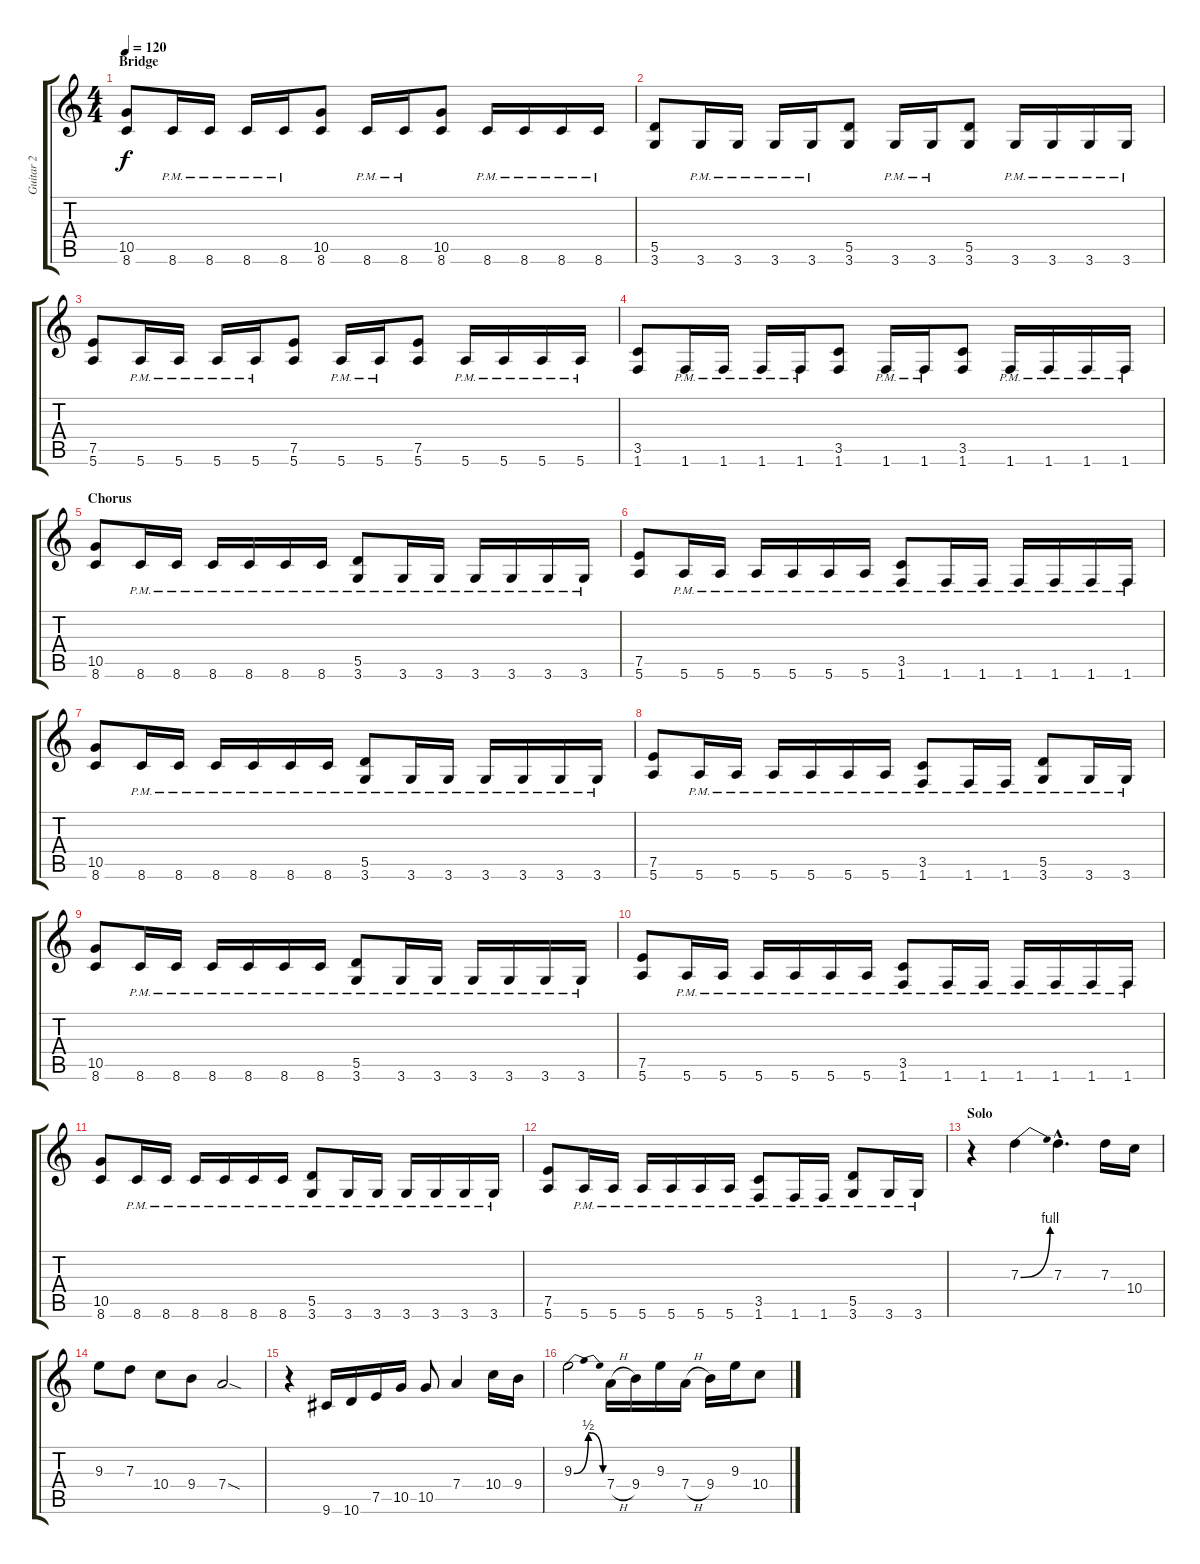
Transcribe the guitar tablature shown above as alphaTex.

\track ("Guitar 2" "Guitar 2") {instrument distortionguitar}
\staff {score tabs}
\tuning (E4 B3 G3 D3 A2 E2) {hide}
\ts (4 4)
\section ("" "Bridge")
\tempo 120
\clef g2
\ks c
(10.5 8.6).8{dy f} 8.6{pm}.16 8.6{pm}.16 8.6{pm}.16 8.6{pm}.16 (10.5 8.6).8 8.6{pm}.16 8.6{pm}.16 (10.5 8.6).8 8.6{pm}.16 8.6{pm}.16 8.6{pm}.16 8.6{pm}.16 |
(5.5 3.6).8 3.6{pm}.16 3.6{pm}.16 3.6{pm}.16 3.6{pm}.16 (5.5 3.6).8 3.6{pm}.16 3.6{pm}.16 (5.5 3.6).8 3.6{pm}.16 3.6{pm}.16 3.6{pm}.16 3.6{pm}.16 |
(7.5 5.6).8 5.6{pm}.16 5.6{pm}.16 5.6{pm}.16 5.6{pm}.16 (7.5 5.6).8 5.6{pm}.16 5.6{pm}.16 (7.5 5.6).8 5.6{pm}.16 5.6{pm}.16 5.6{pm}.16 5.6{pm}.16 |
(3.5 1.6).8 1.6{pm}.16 1.6{pm}.16 1.6{pm}.16 1.6{pm}.16 (3.5 1.6).8 1.6{pm}.16 1.6{pm}.16 (3.5 1.6).8 1.6{pm}.16 1.6{pm}.16 1.6{pm}.16 1.6{pm}.16 |
\section ("" "Chorus")
(10.5 8.6).8 8.6{pm}.16 8.6{pm}.16 8.6{pm}.16 8.6{pm}.16 8.6{pm}.16 8.6{pm}.16 (5.5 3.6{pm}).8 3.6{pm}.16 3.6{pm}.16 3.6{pm}.16 3.6{pm}.16 3.6{pm}.16 3.6{pm}.16 |
(7.5 5.6).8 5.6{pm}.16 5.6{pm}.16 5.6{pm}.16 5.6{pm}.16 5.6{pm}.16 5.6{pm}.16 (3.5 1.6{pm}).8 1.6{pm}.16 1.6{pm}.16 1.6{pm}.16 1.6{pm}.16 1.6{pm}.16 1.6{pm}.16 |
(10.5 8.6).8 8.6{pm}.16 8.6{pm}.16 8.6{pm}.16 8.6{pm}.16 8.6{pm}.16 8.6{pm}.16 (5.5 3.6{pm}).8 3.6{pm}.16 3.6{pm}.16 3.6{pm}.16 3.6{pm}.16 3.6{pm}.16 3.6{pm}.16 |
(7.5 5.6).8 5.6{pm}.16 5.6{pm}.16 5.6{pm}.16 5.6{pm}.16 5.6{pm}.16 5.6{pm}.16 (3.5 1.6{pm}).8 1.6{pm}.16 1.6{pm}.16 (5.5 3.6{pm}).8 3.6{pm}.16 3.6{pm}.16 |
(10.5 8.6).8 8.6{pm}.16 8.6{pm}.16 8.6{pm}.16 8.6{pm}.16 8.6{pm}.16 8.6{pm}.16 (5.5 3.6{pm}).8 3.6{pm}.16 3.6{pm}.16 3.6{pm}.16 3.6{pm}.16 3.6{pm}.16 3.6{pm}.16 |
(7.5 5.6).8 5.6{pm}.16 5.6{pm}.16 5.6{pm}.16 5.6{pm}.16 5.6{pm}.16 5.6{pm}.16 (3.5 1.6{pm}).8 1.6{pm}.16 1.6{pm}.16 1.6{pm}.16 1.6{pm}.16 1.6{pm}.16 1.6{pm}.16 |
(10.5 8.6).8 8.6{pm}.16 8.6{pm}.16 8.6{pm}.16 8.6{pm}.16 8.6{pm}.16 8.6{pm}.16 (5.5 3.6{pm}).8 3.6{pm}.16 3.6{pm}.16 3.6{pm}.16 3.6{pm}.16 3.6{pm}.16 3.6{pm}.16 |
(7.5 5.6).8 5.6{pm}.16 5.6{pm}.16 5.6{pm}.16 5.6{pm}.16 5.6{pm}.16 5.6{pm}.16 (3.5 1.6{pm}).8 1.6{pm}.16 1.6{pm}.16 (5.5 3.6{pm}).8 3.6{pm}.16 3.6{pm}.16 |
\section ("" "Solo")
r.4 7.3{be (bend 0 0 60 4)}.4 7.3{hac}.4{d} 7.3.16 10.4.16 |
9.3.8 7.3.8 10.4.8 9.4.8 7.4{sod}.2 |
r.4 9.6.16 10.6.16 7.5.16 10.5.16 10.5.8 7.4.4 10.4.16 9.4.16 |
9.3{be (bendrelease 0 0 29 2 29 2 60 0)}.2 7.4{h}.16 9.4.16 9.3.16 7.4{h}.16 9.4.16 9.3.16 10.4.8
